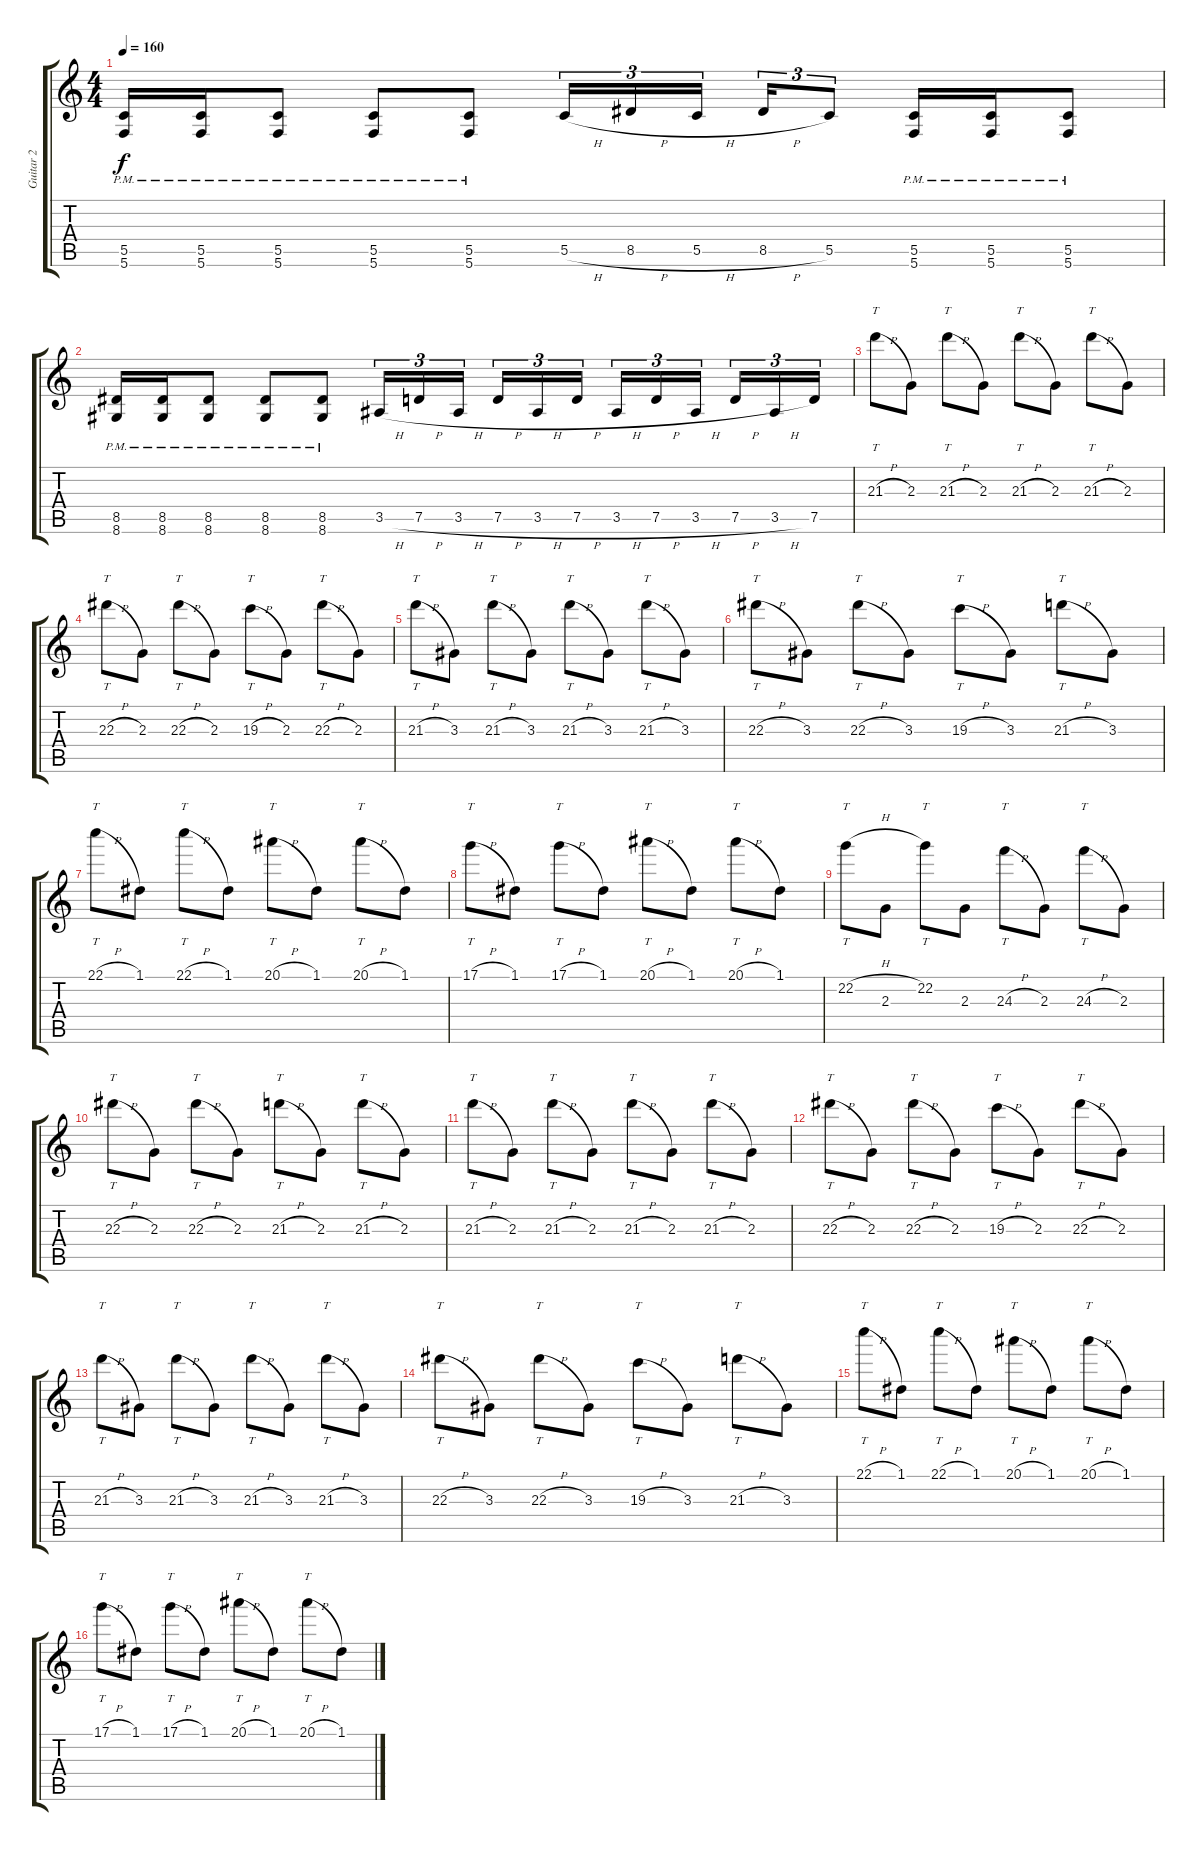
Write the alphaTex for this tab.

\track ("Guitar 2" "Guitar 2") {instrument overdrivenguitar}
\staff {score tabs}
\tuning (D4 A3 F3 C3 G2 C2) {hide}
\ts (4 4)
\tempo 160
\clef g2
\ks c
(5.5{pm} 5.6{pm}).16{dy f} (5.5{pm} 5.6{pm}).16 (5.5{pm} 5.6{pm}).8 (5.5{pm} 5.6{pm}).8 (5.5{pm} 5.6{pm}).8 5.5{h}.16{tu (3 2)} 8.5{h}.16{tu (3 2)} 5.5{h}.16{tu (3 2)} 8.5{h}.16{tu (3 2)} 5.5.8{tu (3 2)} (5.5{pm} 5.6{pm}).16 (5.5{pm} 5.6{pm}).16 (5.5{pm} 5.6{pm}).8 |
(8.5{pm} 8.6{pm}).16 (8.5{pm} 8.6{pm}).16 (8.5{pm} 8.6{pm}).8 (8.5{pm} 8.6{pm}).8 (8.5{pm} 8.6{pm}).8 3.5{h}.16{tu (3 2)} 7.5{h}.16{tu (3 2)} 3.5{h}.16{tu (3 2)} 7.5{h}.16{tu (3 2)} 3.5{h}.16{tu (3 2)} 7.5{h}.16{tu (3 2)} 3.5{h}.16{tu (3 2)} 7.5{h}.16{tu (3 2)} 3.5{h}.16{tu (3 2)} 7.5{h}.16{tu (3 2)} 3.5{h}.16{tu (3 2)} 7.5.16{tu (3 2)} |
21.3{h}.8{tt} 2.3.8 21.3{h}.8{tt} 2.3.8 21.3{h}.8{tt} 2.3.8 21.3{h}.8{tt} 2.3.8 |
22.3{h}.8{tt} 2.3.8 22.3{h}.8{tt} 2.3.8 19.3{h}.8{tt} 2.3.8 22.3{h}.8{tt} 2.3.8 |
21.3{h}.8{tt} 3.3.8 21.3{h}.8{tt} 3.3.8 21.3{h}.8{tt} 3.3.8 21.3{h}.8{tt} 3.3.8 |
22.3{h}.8{tt} 3.3.8 22.3{h}.8{tt} 3.3.8 19.3{h}.8{tt} 3.3.8 21.3{h}.8{tt} 3.3.8 |
22.1{h}.8{tt} 1.1.8 22.1{h}.8{tt} 1.1.8 20.1{h}.8{tt} 1.1.8 20.1{h}.8{tt} 1.1.8 |
17.1{h}.8{tt} 1.1.8 17.1{h}.8{tt} 1.1.8 20.1{h}.8{tt} 1.1.8 20.1{h}.8{tt} 1.1.8 |
22.2{h}.8{tt} 2.3.8 22.2.8{tt} 2.3.8 24.3{h}.8{tt} 2.3.8 24.3{h}.8{tt} 2.3.8 |
22.3{h}.8{tt} 2.3.8 22.3{h}.8{tt} 2.3.8 21.3{h}.8{tt} 2.3.8 21.3{h}.8{tt} 2.3.8 |
21.3{h}.8{tt} 2.3.8 21.3{h}.8{tt} 2.3.8 21.3{h}.8{tt} 2.3.8 21.3{h}.8{tt} 2.3.8 |
22.3{h}.8{tt} 2.3.8 22.3{h}.8{tt} 2.3.8 19.3{h}.8{tt} 2.3.8 22.3{h}.8{tt} 2.3.8 |
21.3{h}.8{tt} 3.3.8 21.3{h}.8{tt} 3.3.8 21.3{h}.8{tt} 3.3.8 21.3{h}.8{tt} 3.3.8 |
22.3{h}.8{tt} 3.3.8 22.3{h}.8{tt} 3.3.8 19.3{h}.8{tt} 3.3.8 21.3{h}.8{tt} 3.3.8 |
22.1{h}.8{tt} 1.1.8 22.1{h}.8{tt} 1.1.8 20.1{h}.8{tt} 1.1.8 20.1{h}.8{tt} 1.1.8 |
17.1{h}.8{tt} 1.1.8 17.1{h}.8{tt} 1.1.8 20.1{h}.8{tt} 1.1.8 20.1{h}.8{tt} 1.1.8
